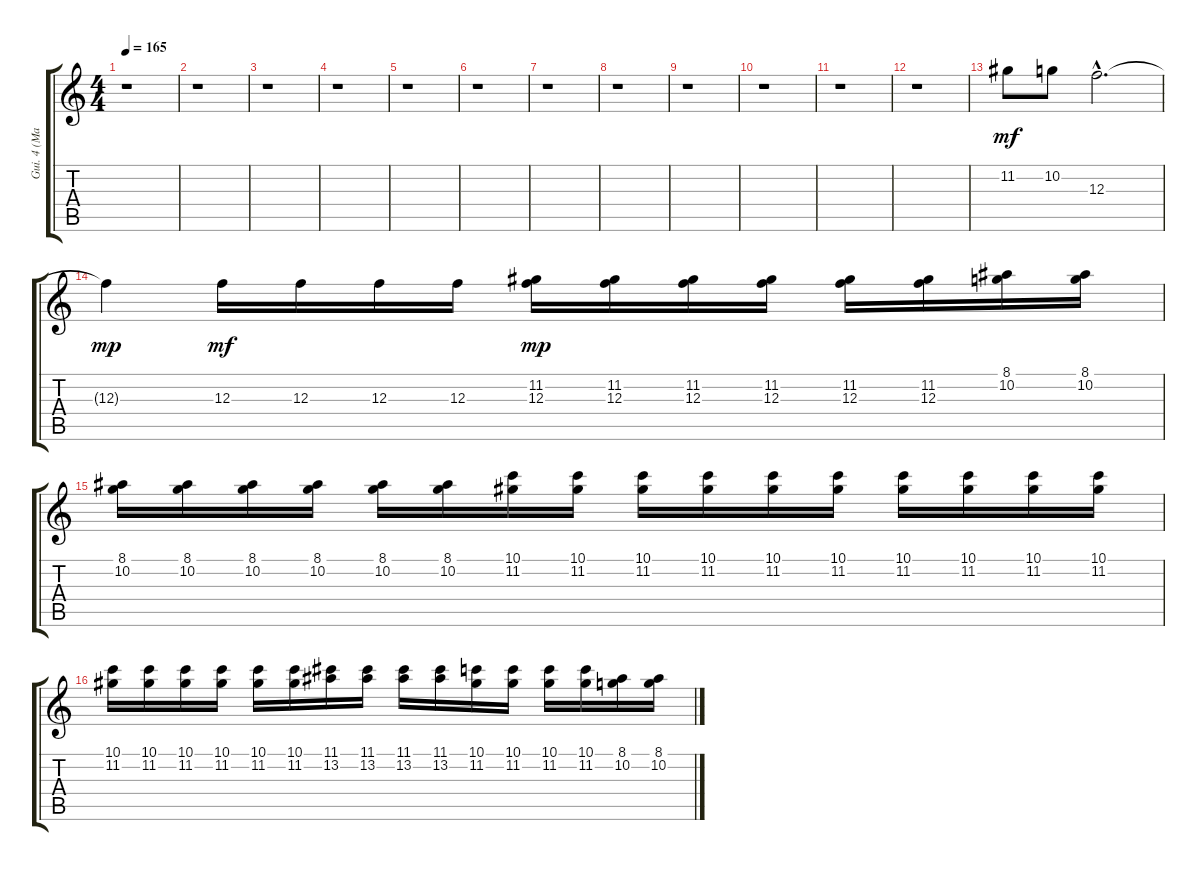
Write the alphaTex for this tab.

\track ("Gui. 4 (Mandolin)" "Gui. 4 (Ma") {instrument banjo}
\staff {score tabs}
\tuning (D4 A3 F3 C3 G2 C2) {hide}
\displaytranspose 12
\ts (4 4)
\tempo 165
\clef g2
\ks c
r.1{dy mf} |
r.1 |
r.1 |
r.1 |
r.1 |
r.1 |
r.1 |
r.1 |
r.1 |
r.1 |
r.1 |
r.1 |
11.2.8 10.2.8 12.3{hac}.2{d} |
12.3{t}.4{dy mp} 12.3.16{dy mf} 12.3.16 12.3.16 12.3.16 (11.2 12.3).16{dy mp} (11.2 12.3).16 (11.2 12.3).16 (11.2 12.3).16 (11.2 12.3).16 (11.2 12.3).16 (8.1 10.2).16 (8.1 10.2).16 |
(8.1 10.2).16 (8.1 10.2).16 (8.1 10.2).16 (8.1 10.2).16 (8.1 10.2).16 (8.1 10.2).16 (10.1 11.2).16 (10.1 11.2).16 (10.1 11.2).16 (10.1 11.2).16 (10.1 11.2).16 (10.1 11.2).16 (10.1 11.2).16 (10.1 11.2).16 (10.1 11.2).16 (10.1 11.2).16 |
(10.1 11.2).16 (10.1 11.2).16 (10.1 11.2).16 (10.1 11.2).16 (10.1 11.2).16 (10.1 11.2).16 (11.1 13.2).16 (11.1 13.2).16 (11.1 13.2).16 (11.1 13.2).16 (10.1 11.2).16 (10.1 11.2).16 (10.1 11.2).16 (10.1 11.2).16 (8.1 10.2).16 (8.1 10.2).16
